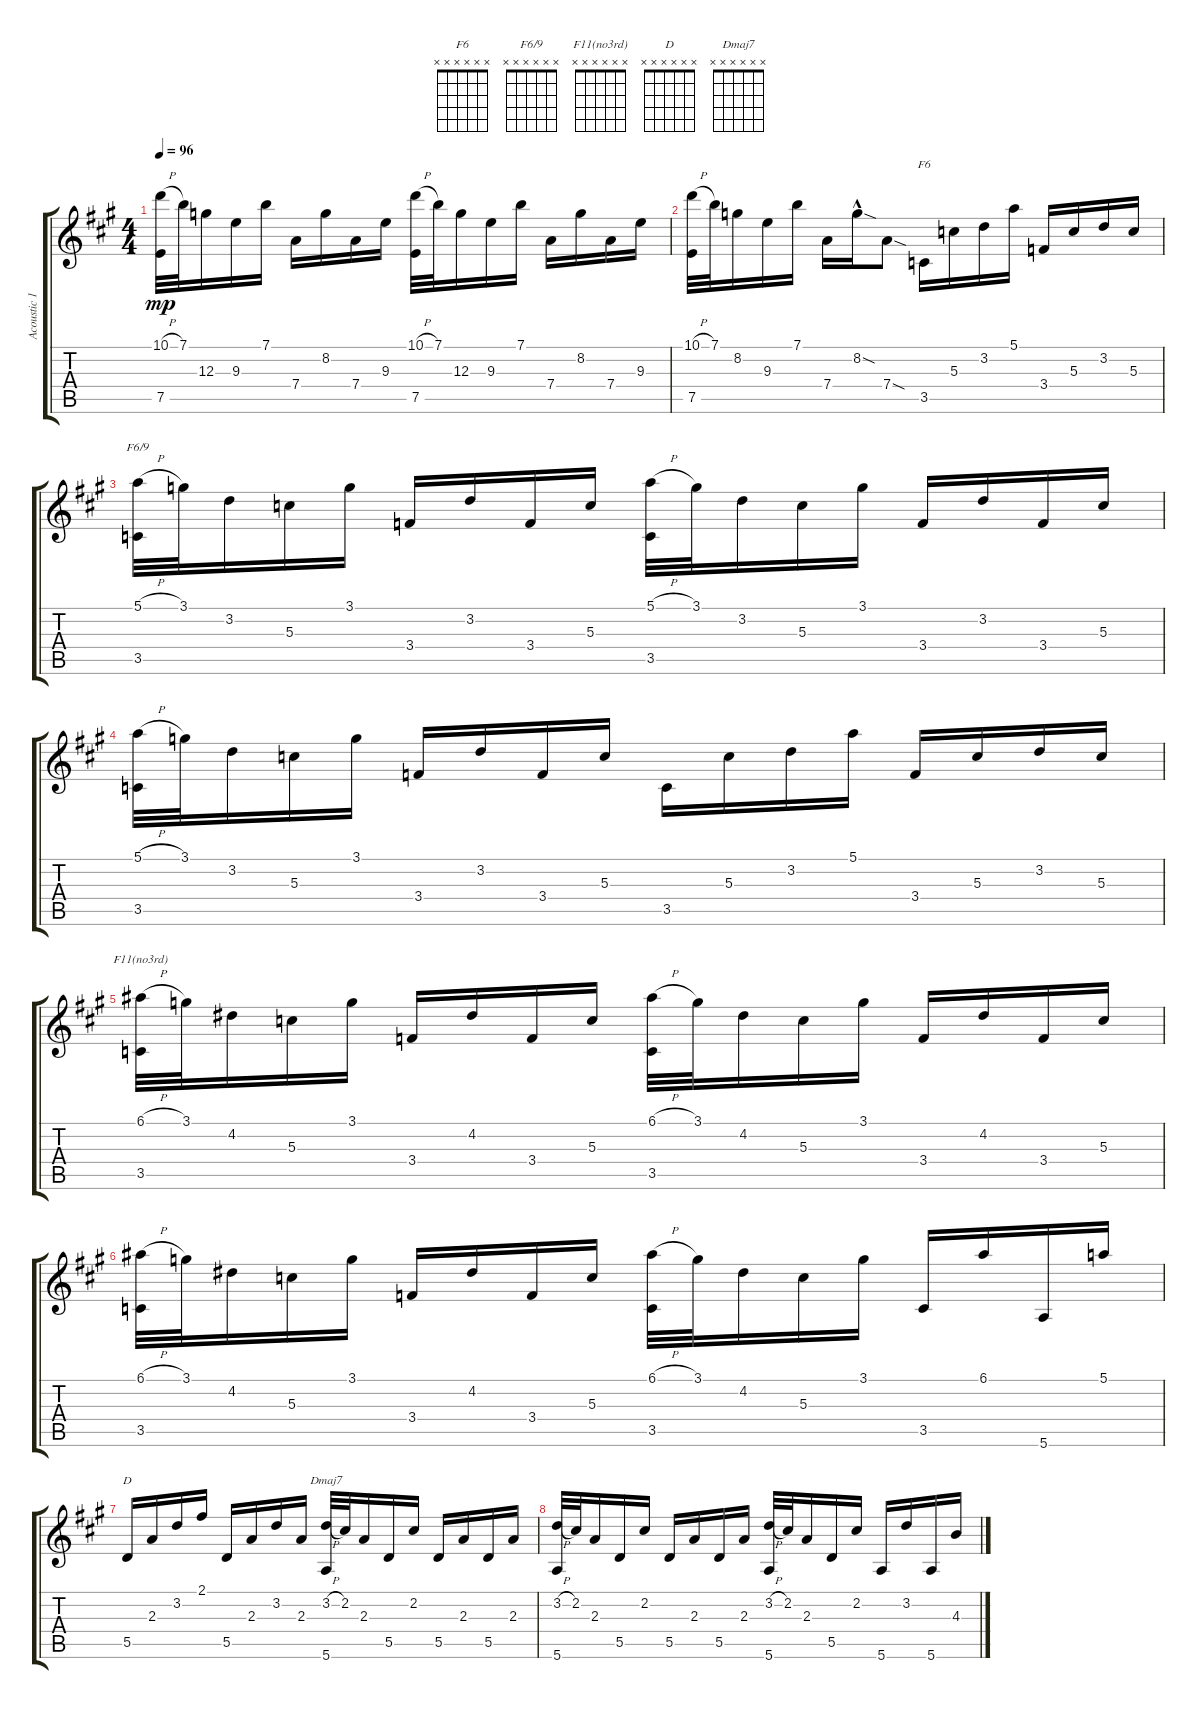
\track ("Acoustic 1 - Criss Oliva" "Acoustic 1") {instrument acousticguitarsteel}
\staff {score tabs}
\tuning (E4 B3 G3 D3 A2 E2) {hide}
\chord ("F6" x x x x x x)
\chord ("F6/9" x x x x x x)
\chord ("F11(no3rd)" x x x x x x)
\chord ("D" x x x x x x)
\chord ("Dmaj7" x x x x x x)
\ts (4 4)
\tempo 96
\clef g2
\ks a
(10.1{h} 7.5).32{dy mp} 7.1.32 12.3.16 9.3.16 7.1.16 7.4.16 8.2.16 7.4.16 9.3.16 (10.1{h} 7.5).32 7.1.32 12.3.16 9.3.16 7.1.16 7.4.16 8.2.16 7.4.16 9.3.16 |
(10.1{h} 7.5).32 7.1.32 8.2.16 9.3.16 7.1.16 7.4.16 8.2{sod hac}.16 7.4{sod}.8 3.5.16{ch "F6"} 5.3.16 3.2.16 5.1.16 3.4.16 5.3.16 3.2.16 5.3.16 |
(5.1{h} 3.5).32{ch "F6/9"} 3.1.32 3.2.16 5.3.16 3.1.16 3.4.16 3.2.16 3.4.16 5.3.16 (5.1{h} 3.5).32 3.1.32 3.2.16 5.3.16 3.1.16 3.4.16 3.2.16 3.4.16 5.3.16 |
(5.1{h} 3.5).32 3.1.32 3.2.16 5.3.16 3.1.16 3.4.16 3.2.16 3.4.16 5.3.16 3.5.16 5.3.16 3.2.16 5.1.16 3.4.16 5.3.16 3.2.16 5.3.16 |
(6.1{h} 3.5).32{ch "F11(no3rd)"} 3.1.32 4.2.16 5.3.16 3.1.16 3.4.16 4.2.16 3.4.16 5.3.16 (6.1{h} 3.5).32 3.1.32 4.2.16 5.3.16 3.1.16 3.4.16 4.2.16 3.4.16 5.3.16 |
(6.1{h} 3.5).32 3.1.32 4.2.16 5.3.16 3.1.16 3.4.16 4.2.16 3.4.16 5.3.16 (6.1{h} 3.5).32 3.1.32 4.2.16 5.3.16 3.1.16 3.5.16 6.1.16 5.6.16 5.1.16 |
5.5.16{ch "D"} 2.3.16 3.2.16 2.1.16 5.5.16 2.3.16 3.2.16 2.3.16 (3.2{h} 5.6).32{ch "Dmaj7"} 2.2.32 2.3.16 5.5.16 2.2.16 5.5.16 2.3.16 5.5.16 2.3.16 |
(3.2{h} 5.6).32 2.2.32 2.3.16 5.5.16 2.2.16 5.5.16 2.3.16 5.5.16 2.3.16 (3.2{h} 5.6).32 2.2.32 2.3.16 5.5.16 2.2.16 5.6.16 3.2.16 5.6.16 4.3.16
